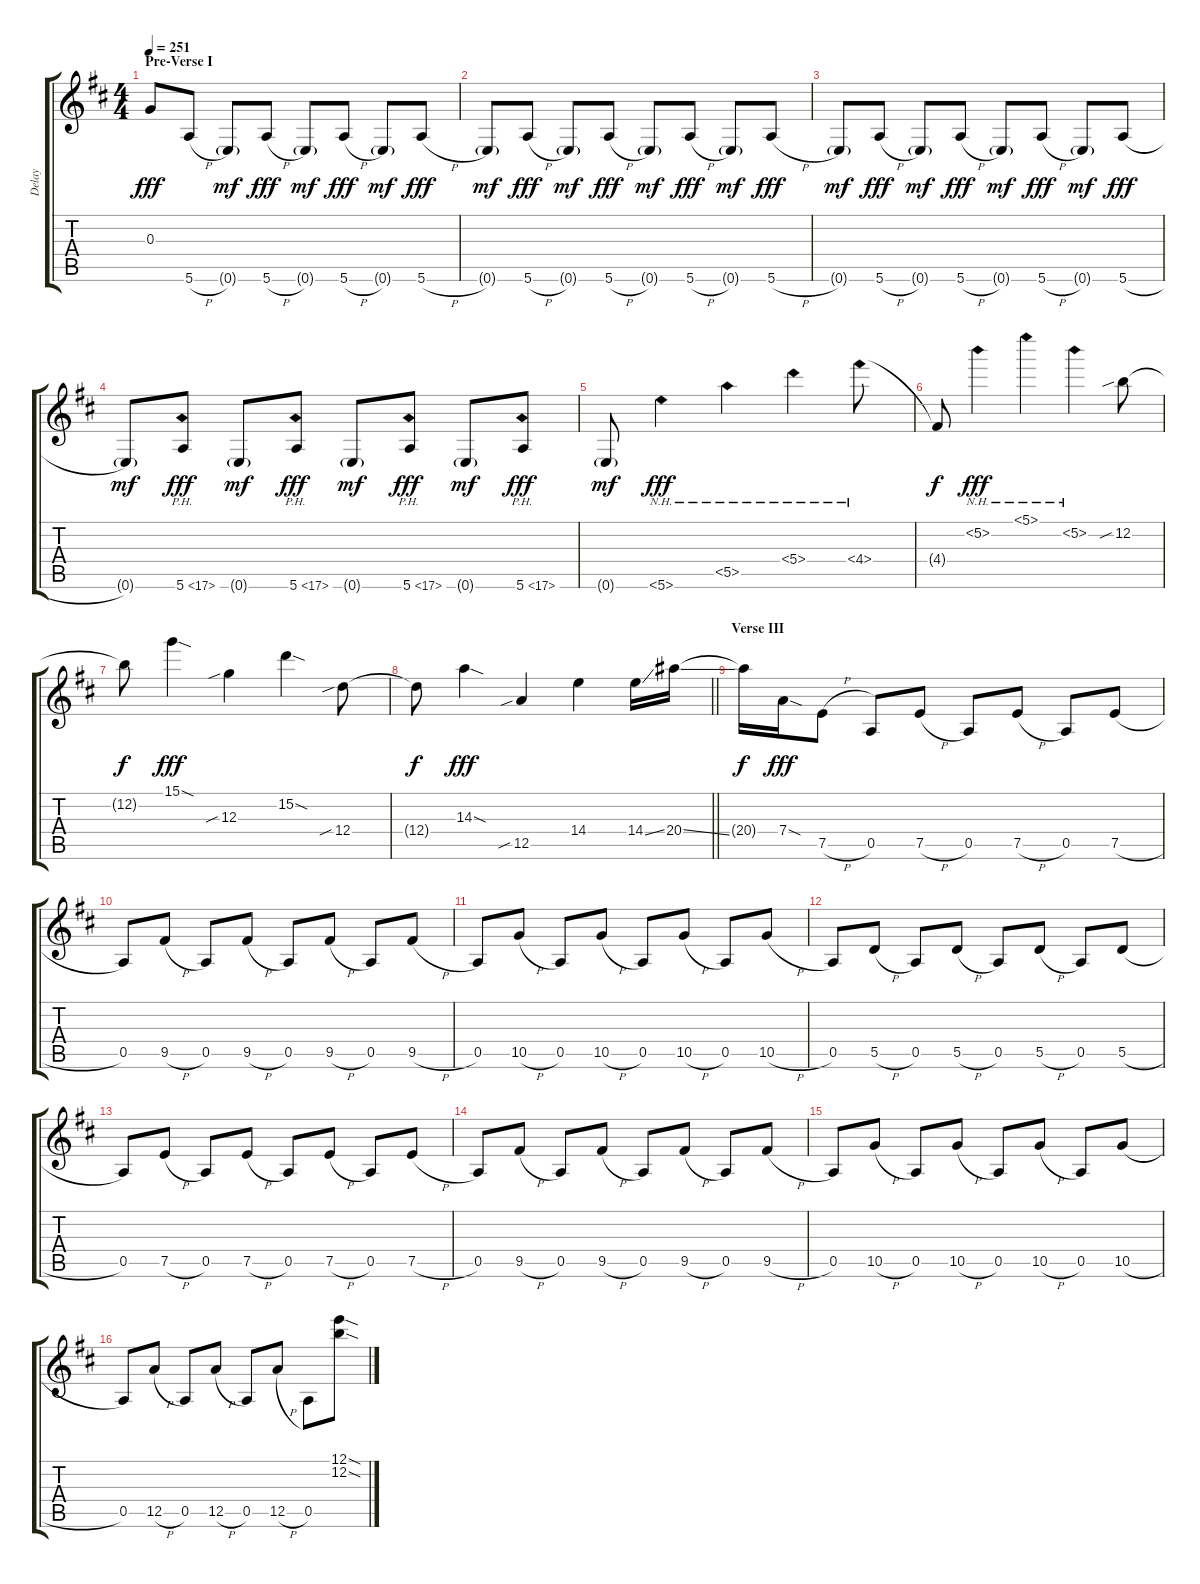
\track ("Delay" "Delay") {instrument distortionguitar}
\staff {score tabs}
\tuning (E4 B3 G3 D3 A2 E2) {hide}
\ts (4 4)
\section ("" "Pre-Verse I")
\tempo 251
\clef g2
\ks d
0.3.8{dy fff} 5.6{h}.8 0.6{g}.8{dy mf} 5.6{h}.8{dy fff} 0.6{g}.8{dy mf} 5.6{h}.8{dy fff} 0.6{g}.8{dy mf} 5.6{h}.8{dy fff} |
0.6{g}.8{dy mf} 5.6{h}.8{dy fff} 0.6{g}.8{dy mf} 5.6{h}.8{dy fff} 0.6{g}.8{dy mf} 5.6{h}.8{dy fff} 0.6{g}.8{dy mf} 5.6{h}.8{dy fff} |
0.6{g}.8{dy mf} 5.6{h}.8{dy fff} 0.6{g}.8{dy mf} 5.6{h}.8{dy fff} 0.6{g}.8{dy mf} 5.6{h}.8{dy fff} 0.6{g}.8{dy mf} 5.6{h}.8{dy fff} |
0.6{g}.8{dy mf} 5.6{ph 12}.8{dy fff} 0.6{g}.8{dy mf} 5.6{ph 12}.8{dy fff} 0.6{g}.8{dy mf} 5.6{ph 12}.8{dy fff} 0.6{g}.8{dy mf} 5.6{ph 12}.8{dy fff} |
0.6{g}.8{dy mf} 5.6{nh}.4{dy fff} 5.5{nh}.4 5.4{nh}.4 4.4{nh}.8 |
4.4{t}.8{dy f} 5.2{nh}.4{dy fff} 5.1{nh}.4 5.2{nh}.4 12.2{sib}.8 |
12.2{t}.8{dy f} 15.1{sod}.4{dy fff} 12.3{sib}.4 15.2{sod}.4 12.4{sib}.8 |
\barLineRight lightlight
12.4{t}.8{dy f} 14.3{sod}.4{dy fff} 12.5{sib}.4 14.4.4 14.4{ss}.16 20.4{ss}.16 |
\section ("" "Verse III")
20.4{t}.16{dy f} 7.4{sod}.16{dy fff} 7.5{h}.8 0.5.8 7.5{h}.8 0.5.8 7.5{h}.8 0.5.8 7.5{h}.8 |
0.5.8 9.5{h}.8 0.5.8 9.5{h}.8 0.5.8 9.5{h}.8 0.5.8 9.5{h}.8 |
0.5.8 10.5{h}.8 0.5.8 10.5{h}.8 0.5.8 10.5{h}.8 0.5.8 10.5{h}.8 |
0.5.8 5.5{h}.8 0.5.8 5.5{h}.8 0.5.8 5.5{h}.8 0.5.8 5.5{h}.8 |
0.5.8 7.5{h}.8 0.5.8 7.5{h}.8 0.5.8 7.5{h}.8 0.5.8 7.5{h}.8 |
0.5.8 9.5{h}.8 0.5.8 9.5{h}.8 0.5.8 9.5{h}.8 0.5.8 9.5{h}.8 |
0.5.8 10.5{h}.8 0.5.8 10.5{h}.8 0.5.8 10.5{h}.8 0.5.8 10.5{h}.8 |
0.5.8 12.5{h}.8 0.5.8 12.5{h}.8 0.5.8 12.5{h}.8 0.5.8 (12.1{sod} 12.2{sod}).8
